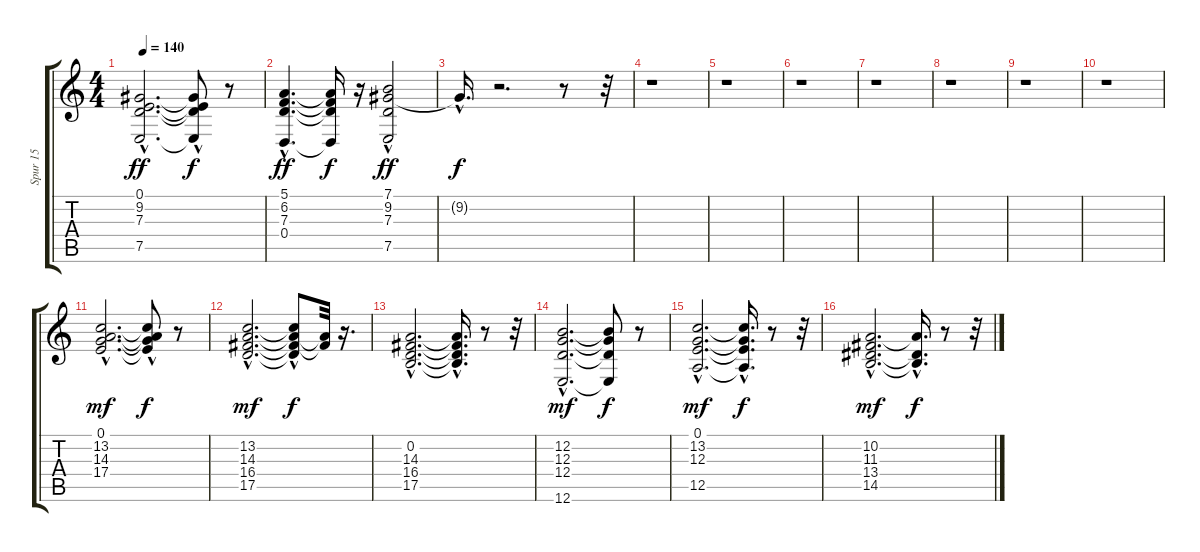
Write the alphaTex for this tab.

\track ("Spur 15" "Spur 15") {instrument electricpiano2}
\staff {score tabs}
\tuning (E4 B3 G3 D3 A2 E2) {hide}
\ts (4 4)
\tempo 140
\clef g2
\ks c
(0.1{hac} 9.2{hac} 7.3{hac} 7.5{hac}).2{d dy ff} (0.1{hac t} 9.2{hac t} 7.3{t} 7.5{hac t}).8{dy f} r.8 |
(5.1{hac} 6.2{hac} 7.3{hac} 0.4{hac}).4{d dy ff} (5.1{t} 6.2{t} 7.3{t} 0.4{t}).16{dy f} r.16 (7.1{hac} 9.2 7.3{hac} 7.5{hac}).2{dy ff} |
9.2{hac t}.16{d dy f} r.2{d} r.8 r.32 |
r.1 |
r.1 |
r.1 |
r.1 |
r.1 |
r.1 |
r.1 |
(0.1{hac} 13.2{hac} 14.3{hac} 17.4{hac}).2{d dy mf} (0.1{hac t} 13.2{t} 14.3{t} 17.4{hac t}).8{dy f} r.8 |
(13.2{hac} 14.3{hac} 16.4{hac} 17.5{hac}).2{d dy mf} (13.2{hac t} 14.3{t} 16.4{t} 17.5{t}).8{dy f} (14.3{t} 16.4{t}).32 r.16{d} |
(0.2{hac} 14.3{hac} 16.4{hac} 17.5{hac}).2{d} (0.2{hac t} 14.3{hac t} 16.4{t} 17.5{t}).16{d} r.8 r.32 |
(12.2{hac} 12.3{hac} 12.4{hac} 12.6{hac}).2{d dy mf} (12.2{t} 12.3{t} 12.4{t} 12.6{t}).8{dy f} r.8 |
(0.1{hac} 13.2{hac} 12.3{hac} 12.5{hac}).2{d dy mf} (0.1{t} 13.2{t} 12.3{t} 12.5{hac t}).16{d dy f} r.8 r.32 |
(10.2{hac} 11.3{hac} 13.4{hac} 14.5{hac}).2{d dy mf} (10.2{t} 13.4{t} 14.5{hac t}).16{d dy f} r.8 r.32
